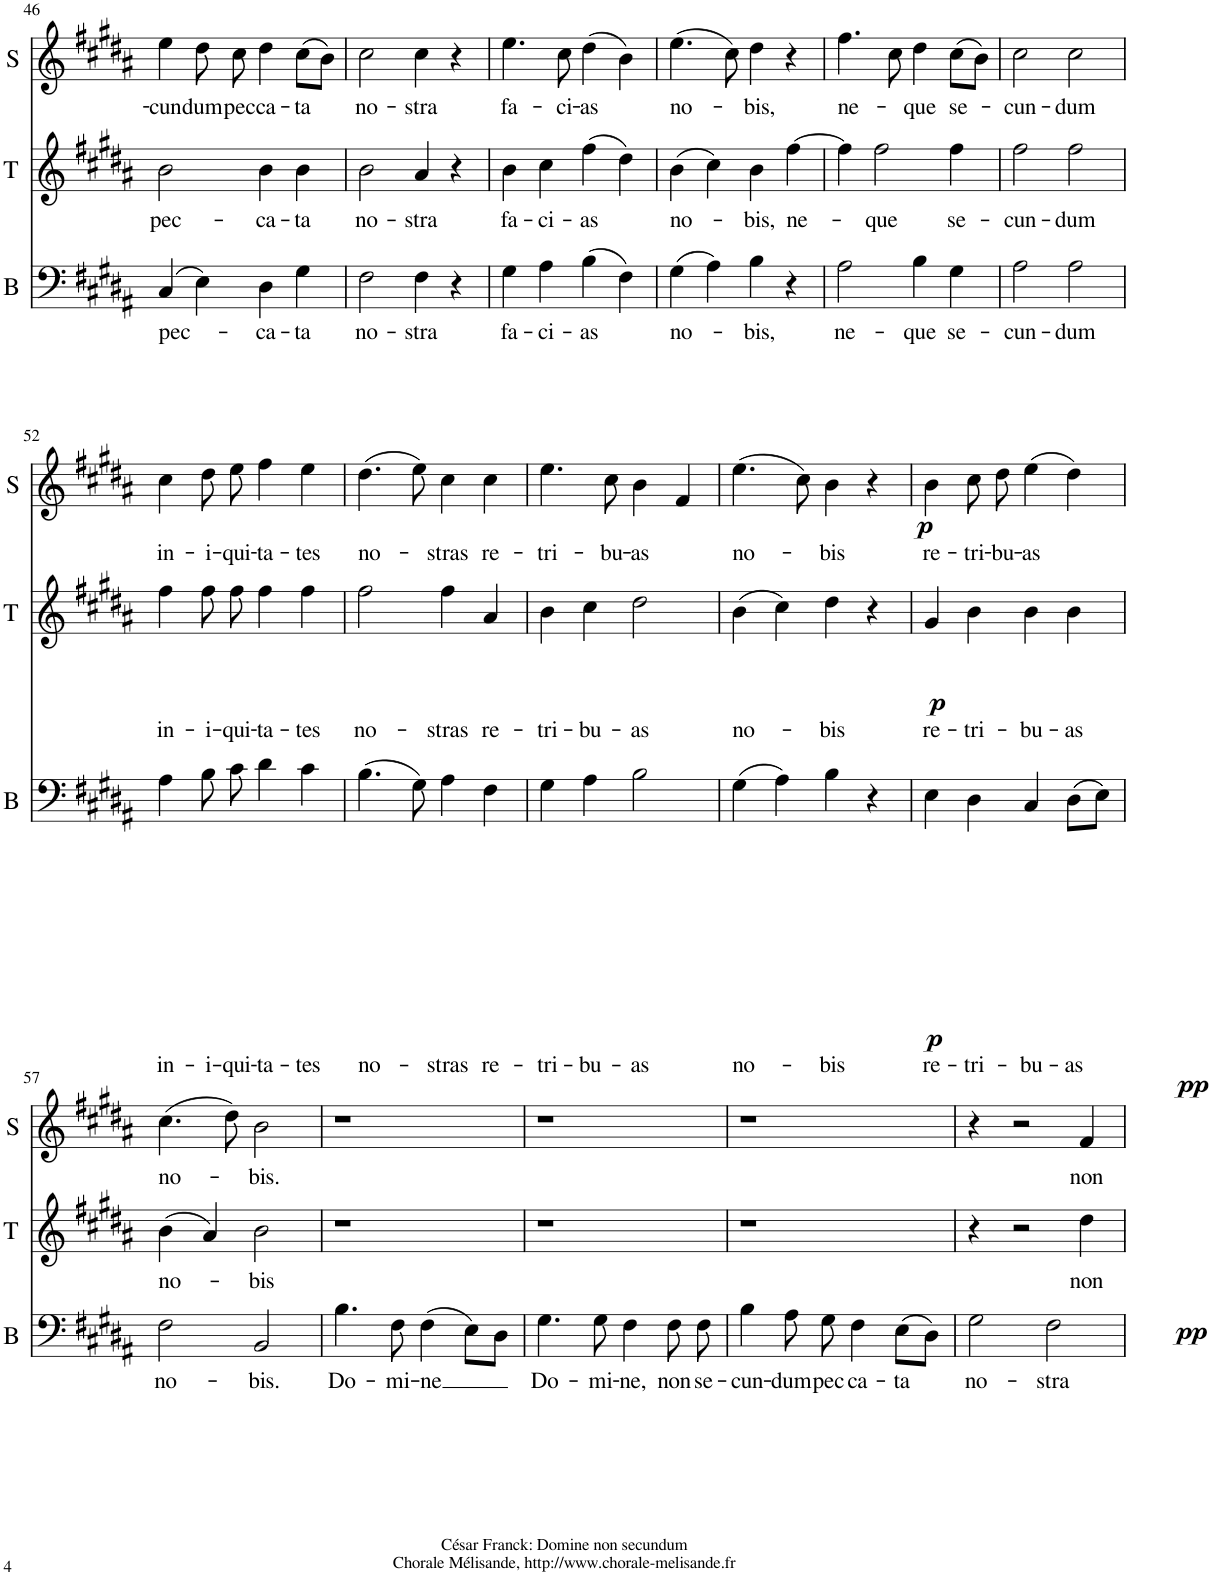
**kern	**text	**dynam	**kern	**text	**dynam	**kern	**text	**dynam
*part3	*part3	*part3	*part2	*part2	*part2	*part1	*part1	*part1
*staff3	*staff3	*staff3	*staff2	*staff2	*staff2	*staff1	*staff1	*staff1
*I"B	*	*	*I"T	*	*	*I"S	*	*
*I'B	*	*	*I'T	*	*	*I'S	*	*
!!LO:PB:g=z
*clefF4	*	*	*clefG2	*	*	*clefG2	*	*
*k[f#c#g#d#a#]	*	*	*k[f#c#g#d#a#]	*	*	*k[f#c#g#d#a#]	*	*
*M4/4	*	*	*M4/4	*	*	*M4/4	*	*
=46	=46	=46	=46	=46	=46	=46	=46	=46
!	!LO:LY:b	!	!	!LO:LY:b	!	!	!LO:LY:b	!
(4C#/	pec-	.	2b\	pec-	.	4ee\	-cun-	.
!	!	!	!	!	!	!	!LO:LY:b	!
4E\)	.	.	.	.	.	8dd#\	-dum	.
!	!	!	!	!	!	!	!LO:LY:b	!
.	.	.	.	.	.	8cc#\	pec-	.
!	!LO:LY:b	!	!	!LO:LY:b	!	!	!LO:LY:b	!
4D#\	-ca-	.	4b\	-ca-	.	4dd#\	-ca-	.
!	!LO:LY:b	!	!	!LO:LY:b	!	!	!LO:LY:b	!
4G#\	-ta	.	4b\	-ta	.	(8cc#\L	-ta	.
.	.	.	.	.	.	8b\J)	.	.
=47	=47	=47	=47	=47	=47	=47	=47	=47
!	!LO:LY:b	!	!	!LO:LY:b	!	!	!LO:LY:b	!
2F#\	no-	.	2b\	no-	.	2cc#\	no-	.
!	!LO:LY:b	!	!	!LO:LY:b	!	!	!LO:LY:b	!
4F#\	-stra	.	4a#/	-stra	.	4cc#\	-stra	.
4r	.	.	4r	.	.	4r	.	.
=48	=48	=48	=48	=48	=48	=48	=48	=48
!	!LO:LY:b	!	!	!LO:LY:b	!	!	!LO:LY:b	!
4G#\	fa-	.	4b\	fa-	.	4.ee\	fa-	.
!	!LO:LY:b	!	!	!LO:LY:b	!	!	!	!
4A#\	-ci-	.	4cc#\	-ci-	.	.	.	.
!	!	!	!	!	!	!	!LO:LY:b	!
.	.	.	.	.	.	8cc#\	-ci-	.
!	!LO:LY:b	!	!	!LO:LY:b	!	!	!LO:LY:b	!
(4B\	-as	.	(4ff#\	-as	.	(4dd#\	-as	.
4F#\)	.	.	4dd#\)	.	.	4b\)	.	.
=49	=49	=49	=49	=49	=49	=49	=49	=49
!	!LO:LY:b	!	!	!LO:LY:b	!	!	!LO:LY:b	!
(4G#\	no-	.	(4b\	no-	.	(4.ee\	no-	.
4A#\)	.	.	4cc#\)	.	.	.	.	.
.	.	.	.	.	.	8cc#\)	.	.
!	!LO:LY:b	!	!	!LO:LY:b	!	!	!LO:LY:b	!
4B\	-bis,	.	4b\	-bis,	.	4dd#\	-bis,	.
!	!	!	!	!LO:LY:b	!	!	!	!
4r	.	.	[4ff#\	ne-	.	4r	.	.
=50	=50	=50	=50	=50	=50	=50	=50	=50
!	!LO:LY:b	!	!	!	!	!	!LO:LY:b	!
2A#\	ne-	.	4ff#\]	.	.	4.ff#\	ne-	.
!	!	!	!	!LO:LY:b	!	!	!	!
.	.	.	2ff#\	-que	.	.	.	.
.	.	.	.	.	.	8cc#\	.	.
!	!LO:LY:b	!	!	!	!	!	!LO:LY:b	!
4B\	-que	.	.	.	.	4dd#\	-que	.
!	!LO:LY:b	!	!	!LO:LY:b	!	!	!LO:LY:b	!
4G#\	se-	.	4ff#\	se-	.	(8cc#\L	se-	.
.	.	.	.	.	.	8b\J)	.	.
=51	=51	=51	=51	=51	=51	=51	=51	=51
!	!LO:LY:b	!	!	!LO:LY:b	!	!	!LO:LY:b	!
2A#\	-cun-	.	2ff#\	-cun-	.	2cc#\	-cun-	.
!	!LO:LY:b	!	!	!LO:LY:b	!	!	!LO:LY:b	!
2A#\	-dum	.	2ff#\	-dum	.	2cc#\	-dum	.
!!LO:LB:g=z
=52	=52	=52	=52	=52	=52	=52	=52	=52
!	!LO:LY:b	!	!	!LO:LY:b	!	!	!LO:LY:b	!
4A#\	in-	.	4ff#\	in-	.	4cc#\	in-	.
!	!LO:LY:b	!	!	!LO:LY:b	!	!	!LO:LY:b	!
8B\	-i-	.	8ff#\L	-i-	.	8dd#\	-i-	.
!	!LO:LY:b	!	!	!LO:LY:b	!	!	!LO:LY:b	!
8c#\	-qui-	.	8ff#\J	-qui-	.	8ee\	-qui-	.
!	!LO:LY:b	!	!	!LO:LY:b	!	!	!LO:LY:b	!
4d#\	-ta-	.	4ff#\	-ta-	.	4ff#\	-ta-	.
!	!LO:LY:b	!	!	!LO:LY:b	!	!	!LO:LY:b	!
4c#\	-tes	.	4ff#\	-tes	.	4ee\	-tes	.
=53	=53	=53	=53	=53	=53	=53	=53	=53
!	!LO:LY:b	!	!	!LO:LY:b	!	!	!LO:LY:b	!
(4.B\	no-	.	2ff#\	no-	.	(4.dd#\	no-	.
8G#\)	.	.	.	.	.	8ee\)	.	.
!	!LO:LY:b	!	!	!LO:LY:b	!	!	!LO:LY:b	!
4A#\	-stras	.	4ff#\	-stras	.	4cc#\	-stras	.
!	!LO:LY:b	!	!	!LO:LY:b	!	!	!LO:LY:b	!
4F#\	re-	.	4a#/	re-	.	4cc#\	re-	.
=54	=54	=54	=54	=54	=54	=54	=54	=54
!	!LO:LY:b	!	!	!LO:LY:b	!	!	!LO:LY:b	!
4G#\	-tri-	.	4b\	-tri-	.	4.ee\	-tri-	.
!	!LO:LY:b	!	!	!LO:LY:b	!	!	!	!
4A#\	-bu-	.	4cc#\	-bu-	.	.	.	.
!	!	!	!	!	!	!	!LO:LY:b	!
.	.	.	.	.	.	8cc#\	-bu-	.
!	!LO:LY:b	!	!	!LO:LY:b	!	!	!LO:LY:b	!
2B\	-as	.	2dd#\	-as	.	4b\	-as	.
.	.	.	.	.	.	4f#/	.	.
=55	=55	=55	=55	=55	=55	=55	=55	=55
!	!LO:LY:b	!	!	!LO:LY:b	!	!	!LO:LY:b	!
(4G#\	no-	.	(4b\	no-	.	(4.ee\	no-	.
4A#\)	.	.	4cc#\)	.	.	.	.	.
.	.	.	.	.	.	8cc#\)	.	.
!	!LO:LY:b	!	!	!LO:LY:b	!	!	!LO:LY:b	!
4B\	-bis	.	4dd#\	-bis	.	4b\	-bis	.
4r	.	.	4r	.	.	4r	.	.
=56	=56	=56	=56	=56	=56	=56	=56	=56
!	!LO:LY:b	!LO:DY:b	!	!LO:LY:b	!LO:DY:b	!	!LO:LY:b	!LO:DY:b
4E\	re-	p	4g#/	re-	p	4b\	re-	p
!	!LO:LY:b	!	!	!LO:LY:b	!	!	!LO:LY:b	!
4D#\	-tri-	.	4b\	-tri-	.	8cc#\	-tri-	.
!	!	!	!	!	!	!	!LO:LY:b	!
.	.	.	.	.	.	8dd#\	-bu-	.
!	!LO:LY:b	!	!	!LO:LY:b	!	!	!LO:LY:b	!
4C#/	-bu-	.	4b\	-bu-	.	(4ee\	-as	.
!	!LO:LY:b	!	!	!LO:LY:b	!	!	!	!
(8D#\L	-as	.	4b\	-as	.	4dd#\)	.	.
8E\J)	.	.	.	.	.	.	.	.
!!LO:LB:g=z
=57	=57	=57	=57	=57	=57	=57	=57	=57
!	!LO:LY:b	!	!	!LO:LY:b	!	!	!LO:LY:b	!
2F#\	no-	.	(4b\	no-	.	(4.cc#\	no-	.
.	.	.	4a#/)	.	.	.	.	.
.	.	.	.	.	.	8dd#\)	.	.
!	!LO:LY:b	!	!	!LO:LY:b	!	!	!LO:LY:b	!
2BB/	-bis.	.	2b\	-bis	.	2b\	-bis.	.
=58	=58	=58	=58	=58	=58	=58	=58	=58
!	!LO:LY:b	!	!	!	!	!	!	!
4.B\	Do-	.	1r	.	.	1r	.	.
!	!LO:LY:b	!	!	!	!	!	!	!
8F#\	-mi-	.	.	.	.	.	.	.
!	!LO:LY:b	!	!	!	!	!	!	!
(4F#\	-ne	.	.	.	.	.	.	.
8E\L)	.	.	.	.	.	.	.	.
8D#\J	.	.	.	.	.	.	.	.
=59	=59	=59	=59	=59	=59	=59	=59	=59
!	!LO:LY:b	!	!	!	!	!	!	!
4.G#\	Do-	.	1r	.	.	1r	.	.
!	!LO:LY:b	!	!	!	!	!	!	!
8G#\	-mi-	.	.	.	.	.	.	.
!	!LO:LY:b	!	!	!	!	!	!	!
4F#\	-ne,	.	.	.	.	.	.	.
!	!LO:LY:b	!	!	!	!	!	!	!
8F#\	non	.	.	.	.	.	.	.
!	!LO:LY:b	!	!	!	!	!	!	!
8F#\	se-	.	.	.	.	.	.	.
=60	=60	=60	=60	=60	=60	=60	=60	=60
!	!LO:LY:b	!	!	!	!	!	!	!
4B\	-cun-	.	1r	.	.	1r	.	.
!	!LO:LY:b	!	!	!	!	!	!	!
8A#\	-dum	.	.	.	.	.	.	.
!	!LO:LY:b	!	!	!	!	!	!	!
8G#\	pec-	.	.	.	.	.	.	.
!	!LO:LY:b	!	!	!	!	!	!	!
4F#\	-ca-	.	.	.	.	.	.	.
!	!LO:LY:b	!	!	!	!	!	!	!
(8E\L	-ta	.	.	.	.	.	.	.
8D#\J)	.	.	.	.	.	.	.	.
=61	=61	=61	=61	=61	=61	=61	=61	=61
!	!LO:LY:b	!	!	!	!	!	!	!
2G#\	no-	.	4r	.	.	4r	.	.
.	.	.	2r	.	.	2r	.	.
!	!LO:LY:b	!	!	!	!	!	!	!
2F#\	-stra	.	.	.	.	.	.	.
!	!	!	!	!LO:LY:b	!LO:DY:b	!	!LO:LY:b	!LO:DY:b
.	.	.	4dd#\	non	pp	4f#/	non	pp
=	=	=	=	=	=	=	=	=
*-	*-	*-	*-	*-	*-	*-	*-	*-
